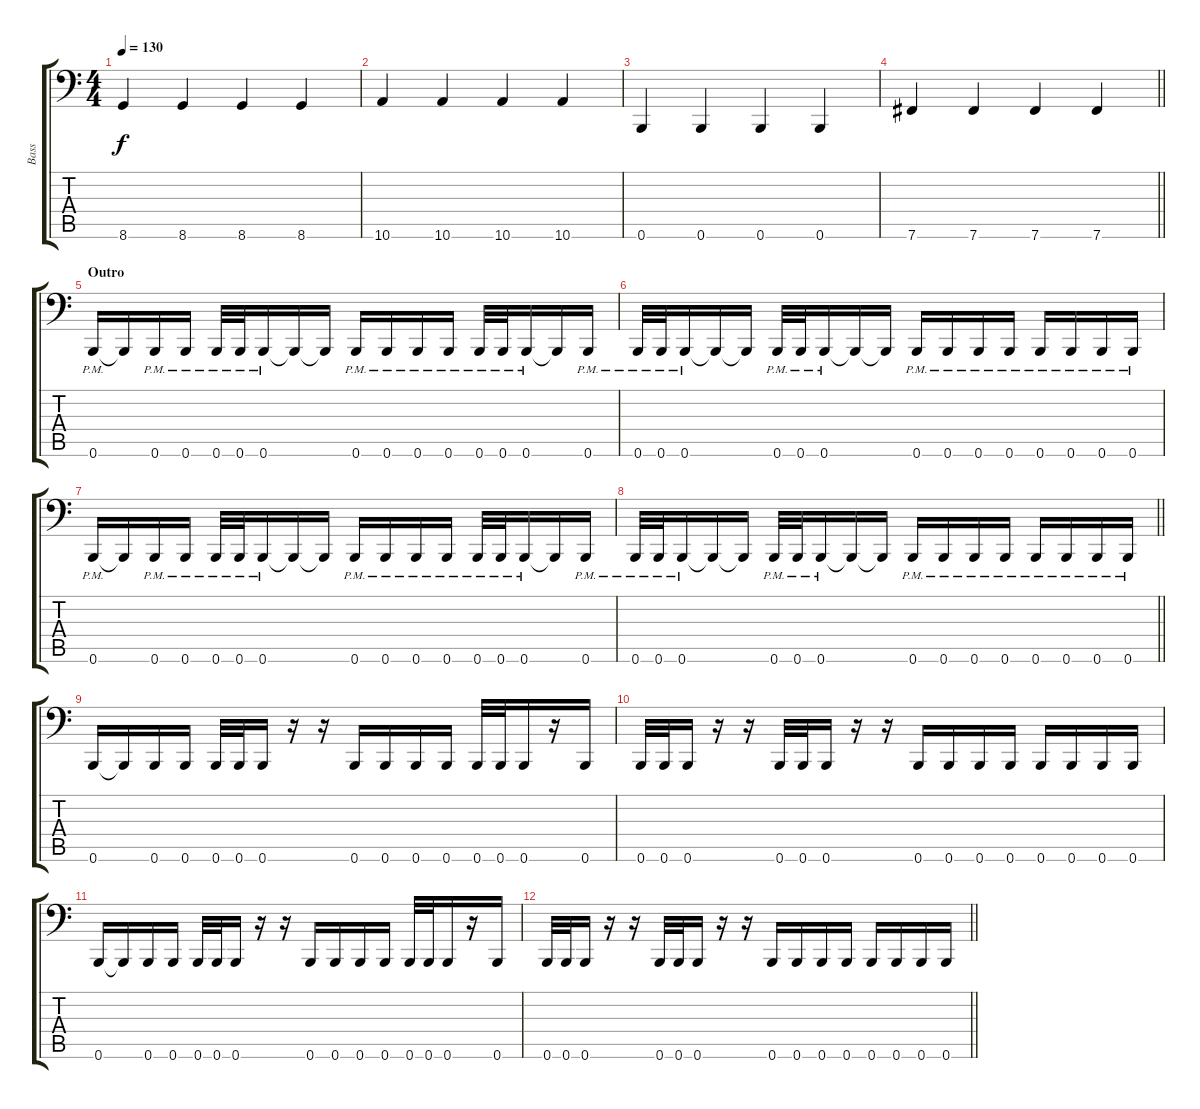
\track ("Bass" "Bass") {instrument electricbasspick}
\staff {score tabs}
\tuning (Db3 Ab2 E2 B1 Gb1 B0) {hide}
\ts (4 4)
\tempo 130
\clef f4
\ks c
8.6.4{dy f} 8.6.4 8.6.4 8.6.4 |
10.6.4 10.6.4 10.6.4 10.6.4 |
0.6.4 0.6.4 0.6.4 0.6.4 |
\barLineRight lightlight
7.6.4 7.6.4 7.6.4 7.6.4 |
\section ("" "Outro")
0.6{pm}.16 0.6{t}.16 0.6{pm}.16 0.6{pm}.16 0.6{pm}.32 0.6{pm}.32 0.6{pm}.16 0.6{t}.16 0.6{t}.16 0.6{pm}.16 0.6{pm}.16 0.6{pm}.16 0.6{pm}.16 0.6{pm}.32 0.6{pm}.32 0.6{pm}.16 0.6{t}.16 0.6{pm}.16 |
0.6{pm}.32 0.6{pm}.32 0.6{pm}.16 0.6{t}.16 0.6{t}.16 0.6{pm}.32 0.6{pm}.32 0.6{pm}.16 0.6{t}.16 0.6{t}.16 0.6{pm}.16 0.6{pm}.16 0.6{pm}.16 0.6{pm}.16 0.6{pm}.16 0.6{pm}.16 0.6{pm}.16 0.6{pm}.16 |
0.6{pm}.16 0.6{t}.16 0.6{pm}.16 0.6{pm}.16 0.6{pm}.32 0.6{pm}.32 0.6{pm}.16 0.6{t}.16 0.6{t}.16 0.6{pm}.16 0.6{pm}.16 0.6{pm}.16 0.6{pm}.16 0.6{pm}.32 0.6{pm}.32 0.6{pm}.16 0.6{t}.16 0.6{pm}.16 |
\barLineRight lightlight
0.6{pm}.32 0.6{pm}.32 0.6{pm}.16 0.6{t}.16 0.6{t}.16 0.6{pm}.32 0.6{pm}.32 0.6{pm}.16 0.6{t}.16 0.6{t}.16 0.6{pm}.16 0.6{pm}.16 0.6{pm}.16 0.6{pm}.16 0.6{pm}.16 0.6{pm}.16 0.6{pm}.16 0.6{pm}.16 |
\section ("" "")
0.6.16 0.6{t}.16 0.6.16 0.6.16 0.6.32 0.6.32 0.6.16 r.16 r.16 0.6.16 0.6.16 0.6.16 0.6.16 0.6.32 0.6.32 0.6.16 r.16 0.6.16 |
0.6.32 0.6.32 0.6.16 r.16 r.16 0.6.32 0.6.32 0.6.16 r.16 r.16 0.6.16 0.6.16 0.6.16 0.6.16 0.6.16 0.6.16 0.6.16 0.6.16 |
0.6.16 0.6{t}.16 0.6.16 0.6.16 0.6.32 0.6.32 0.6.16 r.16 r.16 0.6.16 0.6.16 0.6.16 0.6.16 0.6.32 0.6.32 0.6.16 r.16 0.6.16 |
\barLineRight lightlight
0.6.32 0.6.32 0.6.16 r.16 r.16 0.6.32 0.6.32 0.6.16 r.16 r.16 0.6.16 0.6.16 0.6.16 0.6.16 0.6.16 0.6.16 0.6.16 0.6.16
